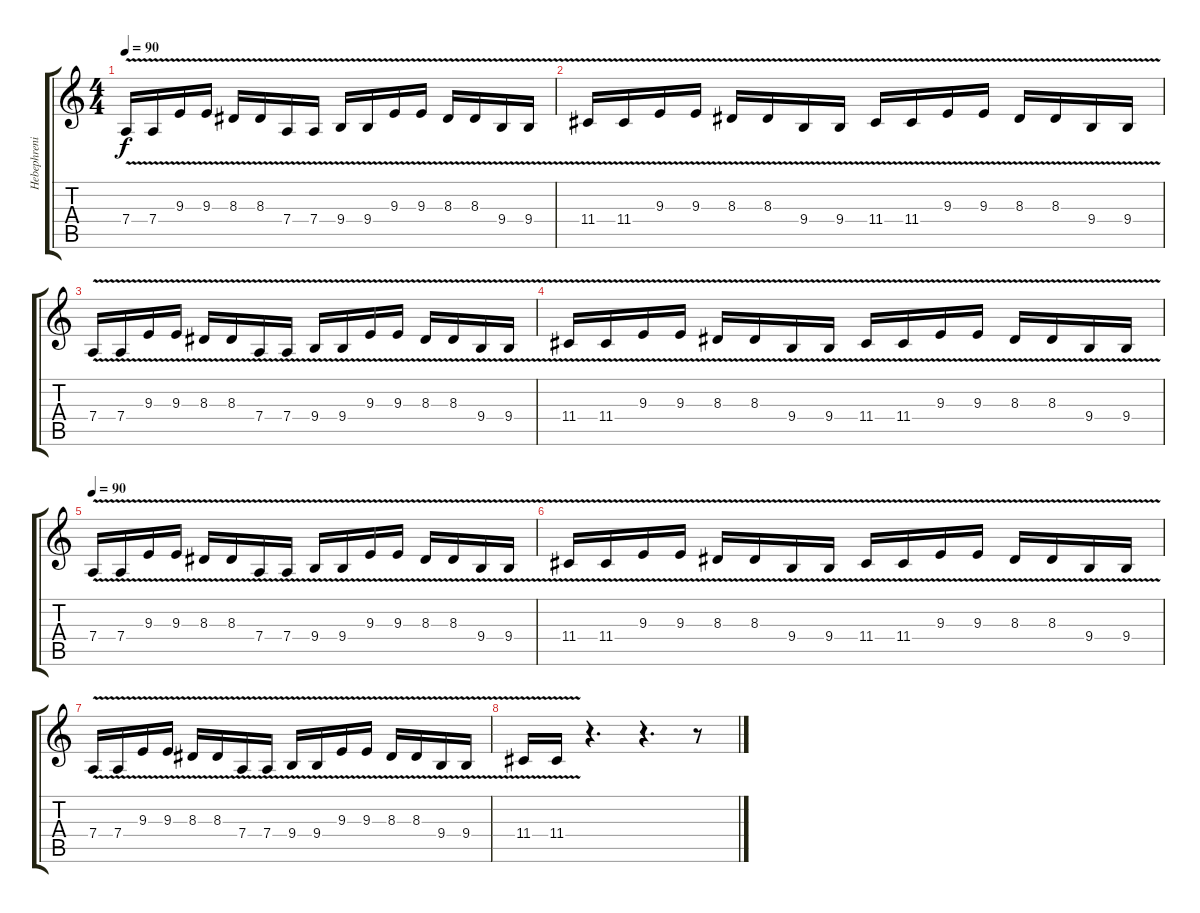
\track ("Hebephrenia" "Hebephreni") {instrument stringensemble1}
\staff {score tabs}
\tuning (E4 B3 G3 D3 A2 E2) {hide}
\ts (4 4)
\tempo 90
\clef g2
\ks c
7.4{v}.16{dy f} 7.4{v}.16 9.3{v}.16 9.3{v}.16 8.3{v}.16 8.3{v}.16 7.4{v}.16 7.4{v}.16 9.4{v}.16 9.4{v}.16 9.3{v}.16 9.3{v}.16 8.3{v}.16 8.3{v}.16 9.4{v}.16 9.4{v}.16 |
11.4{v}.16 11.4{v}.16 9.3{v}.16 9.3{v}.16 8.3{v}.16 8.3{v}.16 9.4{v}.16 9.4{v}.16 11.4{v}.16 11.4{v}.16 9.3{v}.16 9.3{v}.16 8.3{v}.16 8.3{v}.16 9.4{v}.16 9.4{v}.16 |
7.4{v}.16 7.4{v}.16 9.3{v}.16 9.3{v}.16 8.3{v}.16 8.3{v}.16 7.4{v}.16 7.4{v}.16 9.4{v}.16 9.4{v}.16 9.3{v}.16 9.3{v}.16 8.3{v}.16 8.3{v}.16 9.4{v}.16 9.4{v}.16 |
11.4{v}.16 11.4{v}.16 9.3{v}.16 9.3{v}.16 8.3{v}.16 8.3{v}.16 9.4{v}.16 9.4{v}.16 11.4{v}.16 11.4{v}.16 9.3{v}.16 9.3{v}.16 8.3{v}.16 8.3{v}.16 9.4{v}.16 9.4{v}.16 |
\tempo 90
7.4{v}.16 7.4{v}.16 9.3{v}.16 9.3{v}.16 8.3{v}.16 8.3{v}.16 7.4{v}.16 7.4{v}.16 9.4{v}.16 9.4{v}.16 9.3{v}.16 9.3{v}.16 8.3{v}.16 8.3{v}.16 9.4{v}.16 9.4{v}.16 |
11.4{v}.16 11.4{v}.16 9.3{v}.16 9.3{v}.16 8.3{v}.16 8.3{v}.16 9.4{v}.16 9.4{v}.16 11.4{v}.16 11.4{v}.16 9.3{v}.16 9.3{v}.16 8.3{v}.16 8.3{v}.16 9.4{v}.16 9.4{v}.16 |
7.4{v}.16 7.4{v}.16 9.3{v}.16 9.3{v}.16 8.3{v}.16 8.3{v}.16 7.4{v}.16 7.4{v}.16 9.4{v}.16 9.4{v}.16 9.3{v}.16 9.3{v}.16 8.3{v}.16 8.3{v}.16 9.4{v}.16 9.4{v}.16 |
11.4{v}.16 11.4{v}.16 r.4{d} r.4{d} r.8
